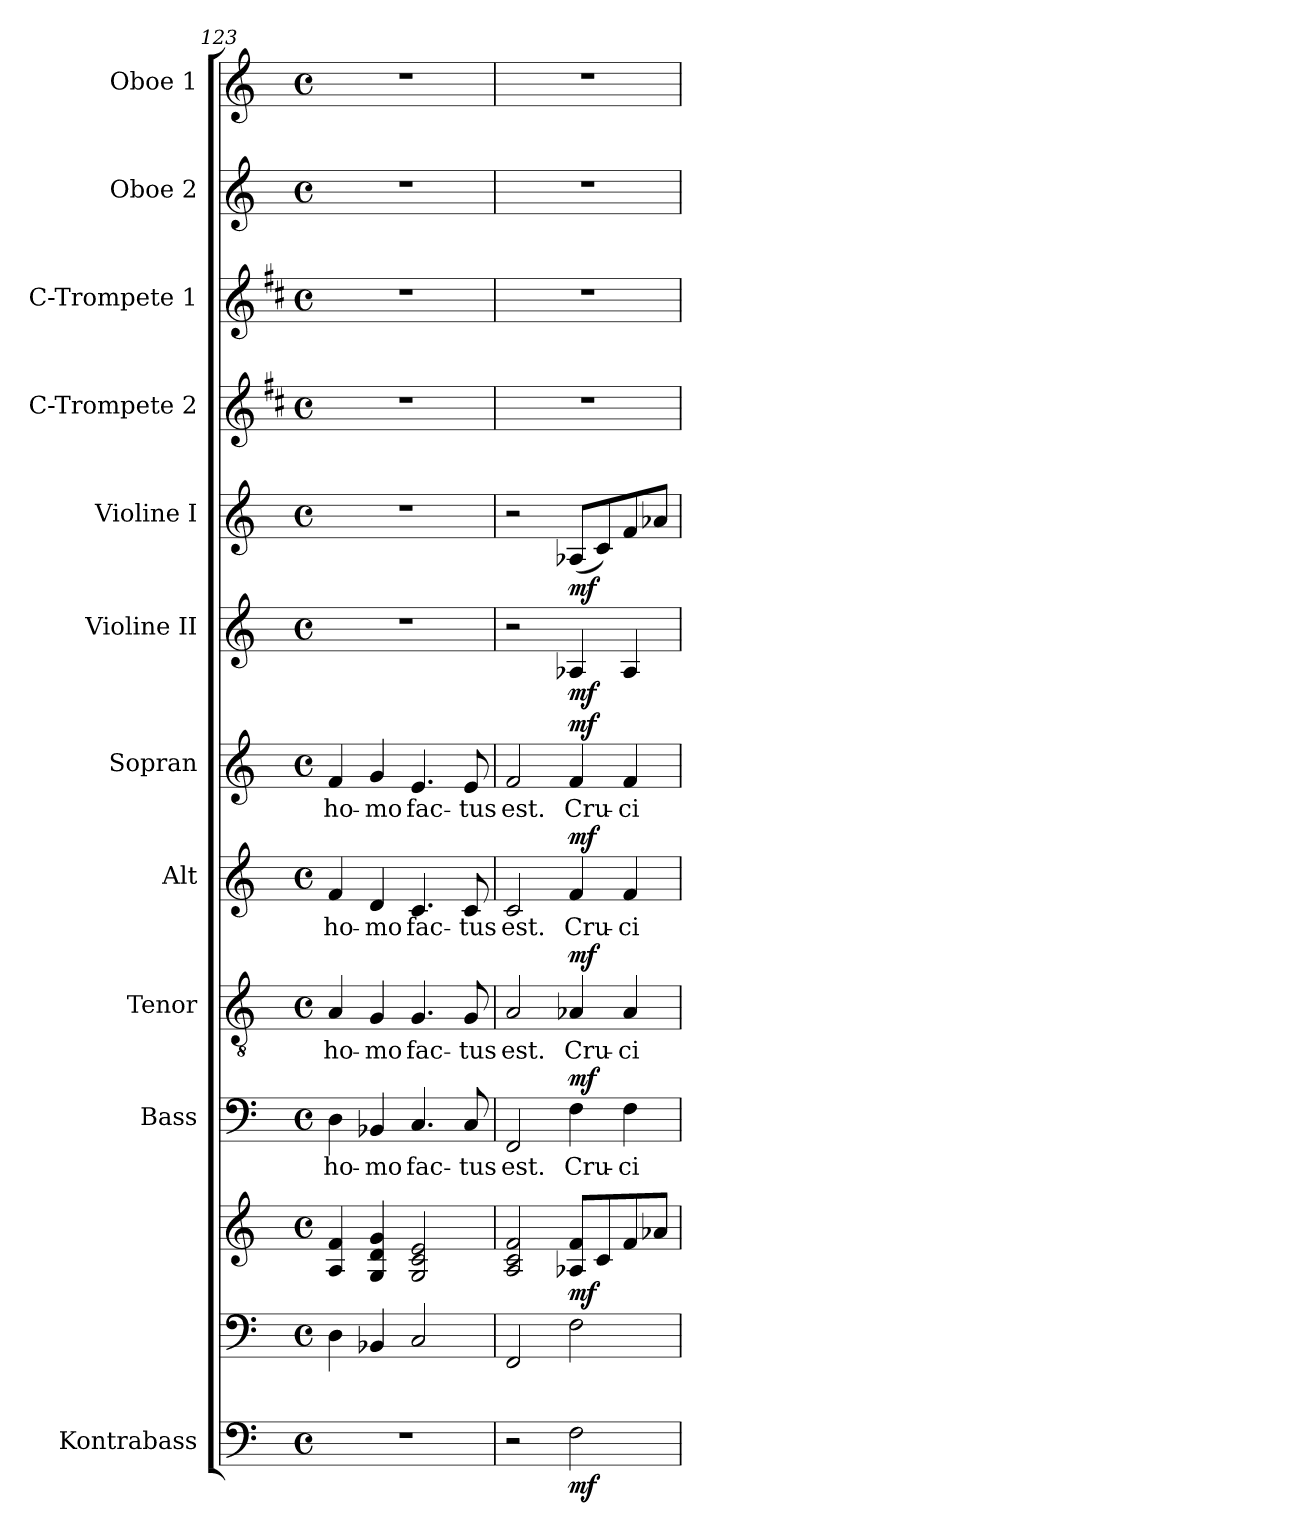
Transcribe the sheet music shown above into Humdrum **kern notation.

**kern	**dynam	**kern	**kern	**dynam	**kern	**text	**dynam	**kern	**text	**dynam	**kern	**text	**dynam	**kern	**text	**dynam	**kern	**dynam	**kern	**dynam	**kern	**kern	**kern	**kern
*part12	*part12	*part11	*part11	*part11	*part10	*part10	*part10	*part9	*part9	*part9	*part8	*part8	*part8	*part7	*part7	*part7	*part6	*part6	*part5	*part5	*part4	*part3	*part2	*part1
*staff13	*staff13	*staff12	*staff11	*staff11/12	*staff10	*staff10	*staff10	*staff9	*staff9	*staff9	*staff8	*staff8	*staff8	*staff7	*staff7	*staff7	*staff6	*staff6	*staff5	*staff5	*staff4	*staff3	*staff2	*staff1
*I"Kontrabass	*	*	*	*	*I"Bass	*	*	*I"Tenor	*	*	*I"Alt	*	*	*I"Sopran	*	*	*I"Violine II	*	*I"Violine I	*	*I"C-Trompete 2	*I"C-Trompete 1	*I"Oboe 2	*I"Oboe 1
*I'Kb.	*	*	*	*	*I'B.	*	*	*I'T.	*	*	*I'A.	*	*	*I'S.	*	*	*I'Vl. II	*	*I'Vl. I	*	*I'C Trp. 2	*I'C Trp. 1	*I'Ob. 2	*I'Ob. 1
*clefF4	*	*clefF4	*clefG2	*	*clefF4	*	*	*clefGv2	*	*	*clefG2	*	*	*clefG2	*	*	*clefG2	*	*clefG2	*	*clefG2	*clefG2	*clefG2	*clefG2
*ITrd7c12	*	*	*	*	*	*	*	*	*	*	*	*	*	*	*	*	*	*	*	*	*ITrd1c2	*ITrd1c2	*	*
*k[]	*	*k[]	*k[]	*	*k[]	*	*	*k[]	*	*	*k[]	*	*	*k[]	*	*	*k[]	*	*k[]	*	*k[]	*k[]	*k[]	*k[]
*C:	*	*C:	*C:	*	*C:	*	*	*C:	*	*	*C:	*	*	*C:	*	*	*C:	*	*C:	*	*C:	*C:	*C:	*C:
*M4/4	*	*M4/4	*M4/4	*	*M4/4	*	*	*M4/4	*	*	*M4/4	*	*	*M4/4	*	*	*M4/4	*	*M4/4	*	*M4/4	*M4/4	*M4/4	*M4/4
*met(c)	*	*met(c)	*met(c)	*	*met(c)	*	*	*met(c)	*	*	*met(c)	*	*	*met(c)	*	*	*met(c)	*	*met(c)	*	*met(c)	*met(c)	*met(c)	*met(c)
=123	=123	=123	=123	=123	=123	=123	=123	=123	=123	=123	=123	=123	=123	=123	=123	=123	=123	=123	=123	=123	=123	=123	=123	=123
!	!	!	!	!	!	!LO:LY:b	!	!	!LO:LY:b	!	!	!LO:LY:b	!	!	!LO:LY:b	!	!	!	!	!	!	!	!	!
1r	.	4D\	4A/ 4f/	.	4D\	ho-	.	4A/	ho-	.	4f/	ho-	.	4f/	ho-	.	1r	.	1r	.	1r	1r	1r	1r
!	!	!	!	!	!	!LO:LY:b	!	!	!LO:LY:b	!	!	!LO:LY:b	!	!	!LO:LY:b	!	!	!	!	!	!	!	!	!
.	.	4BB-X/	4G/ 4d/ 4g/	.	4BB-X/	-mo	.	4G/	-mo	.	4d/	-mo	.	4g/	-mo	.	.	.	.	.	.	.	.	.
!	!	!	!	!	!	!LO:LY:b	!	!	!LO:LY:b	!	!	!LO:LY:b	!	!	!LO:LY:b	!	!	!	!	!	!	!	!	!
.	.	2C/	2G/ 2c/ 2e/	.	4.C/	fac-	.	4.G/	fac-	.	4.c/	fac-	.	4.e/	fac-	.	.	.	.	.	.	.	.	.
!	!	!	!	!	!	!LO:LY:b	!	!	!LO:LY:b	!	!	!LO:LY:b	!	!	!LO:LY:b	!	!	!	!	!	!	!	!	!
.	.	.	.	.	8C/	-tus	.	8G/	-tus	.	8c/	-tus	.	8e/	-tus	.	.	.	.	.	.	.	.	.
!!LO:PB:g=z
=124	=124	=124	=124	=124	=124	=124	=124	=124	=124	=124	=124	=124	=124	=124	=124	=124	=124	=124	=124	=124	=124	=124	=124	=124
!	!	!	!	!	!	!LO:LY:b	!	!	!LO:LY:b	!	!	!LO:LY:b	!	!	!LO:LY:b	!	!	!	!	!	!	!	!	!
2r	.	2FF/	2A/ 2c/ 2f/	.	2FF/	est.	.	2A/	est.	.	2c/	est.	.	2f/	est.	.	2r	.	2r	.	1r	1r	1r	1r
!	!LO:DY:b	!	!	!LO:DY:b	!	!LO:LY:b	!LO:DY:a	!	!LO:LY:b	!LO:DY:a	!	!LO:LY:b	!LO:DY:a	!	!LO:LY:b	!LO:DY:a	!	!LO:DY:b	!	!LO:DY:b	!	!	!	!
2FF\	mf	2F\	8A-X/ 8f/L	mf	4F\	Cru-	mf	4A-X/	Cru-	mf	4f/	Cru-	mf	4f/	Cru-	mf	4A-X/	mf	(<8A-X/L	mf	.	.	.	.
.	.	.	8c/	.	.	.	.	.	.	.	.	.	.	.	.	.	.	.	8c/)	.	.	.	.	.
!	!	!	!	!	!	!LO:LY:b	!	!	!LO:LY:b	!	!	!LO:LY:b	!	!	!LO:LY:b	!	!	!	!	!	!	!	!	!
.	.	.	8f/	.	4F\	-ci-	.	4A-/	-ci-	.	4f/	-ci-	.	4f/	-ci-	.	4A-/	.	8f/	.	.	.	.	.
.	.	.	8a-X/J	.	.	.	.	.	.	.	.	.	.	.	.	.	.	.	8a-X/J	.	.	.	.	.
=	=	=	=	=	=	=	=	=	=	=	=	=	=	=	=	=	=	=	=	=	=	=	=	=
*-	*-	*-	*-	*-	*-	*-	*-	*-	*-	*-	*-	*-	*-	*-	*-	*-	*-	*-	*-	*-	*-	*-	*-	*-
